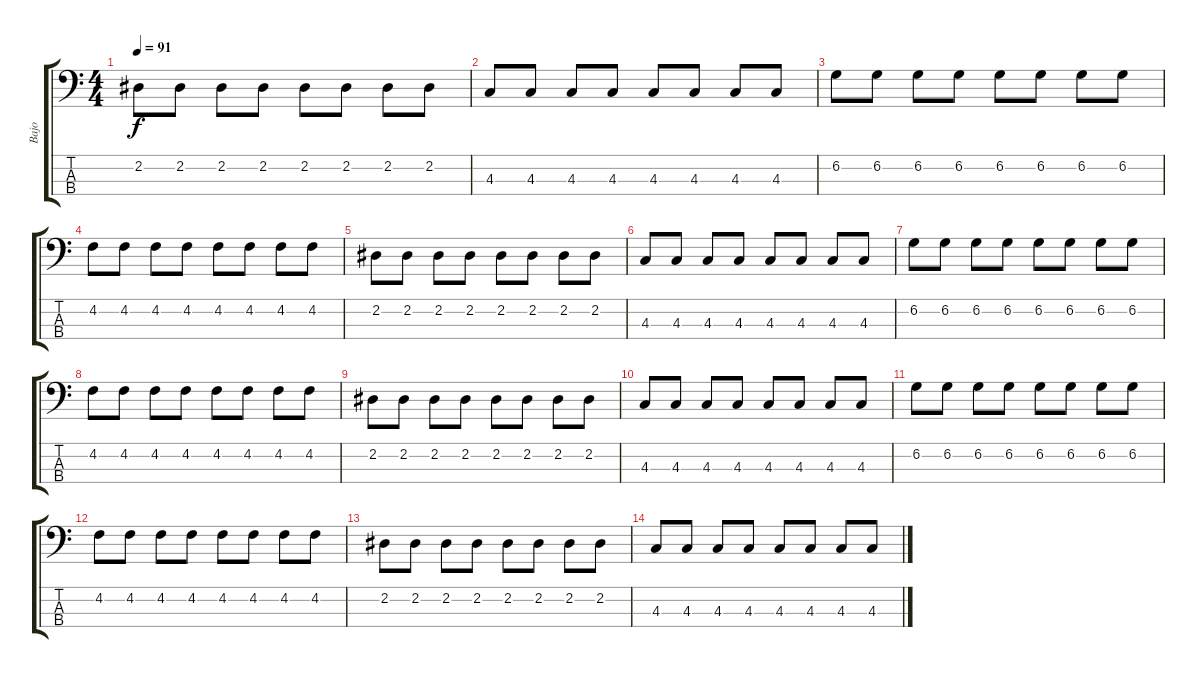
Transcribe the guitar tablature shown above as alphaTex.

\track ("Bajo" "Bajo") {instrument electricbasspick}
\staff {score tabs}
\tuning (Gb2 Db2 Ab1 Eb1) {hide}
\ts (4 4)
\tempo 91
\clef f4
\ks c
2.2.8{dy f} 2.2.8 2.2.8 2.2.8 2.2.8 2.2.8 2.2.8 2.2.8 |
4.3.8 4.3.8 4.3.8 4.3.8 4.3.8 4.3.8 4.3.8 4.3.8 |
6.2.8 6.2.8 6.2.8 6.2.8 6.2.8 6.2.8 6.2.8 6.2.8 |
4.2.8 4.2.8 4.2.8 4.2.8 4.2.8 4.2.8 4.2.8 4.2.8 |
2.2.8 2.2.8 2.2.8 2.2.8 2.2.8 2.2.8 2.2.8 2.2.8 |
4.3.8 4.3.8 4.3.8 4.3.8 4.3.8 4.3.8 4.3.8 4.3.8 |
6.2.8 6.2.8 6.2.8 6.2.8 6.2.8 6.2.8 6.2.8 6.2.8 |
4.2.8 4.2.8 4.2.8 4.2.8 4.2.8 4.2.8 4.2.8 4.2.8 |
2.2.8 2.2.8 2.2.8 2.2.8 2.2.8 2.2.8 2.2.8 2.2.8 |
4.3.8 4.3.8 4.3.8 4.3.8 4.3.8 4.3.8 4.3.8 4.3.8 |
6.2.8 6.2.8 6.2.8 6.2.8 6.2.8 6.2.8 6.2.8 6.2.8 |
4.2.8 4.2.8 4.2.8 4.2.8 4.2.8 4.2.8 4.2.8 4.2.8 |
2.2.8 2.2.8 2.2.8 2.2.8 2.2.8 2.2.8 2.2.8 2.2.8 |
4.3.8 4.3.8 4.3.8 4.3.8 4.3.8 4.3.8 4.3.8 4.3.8
